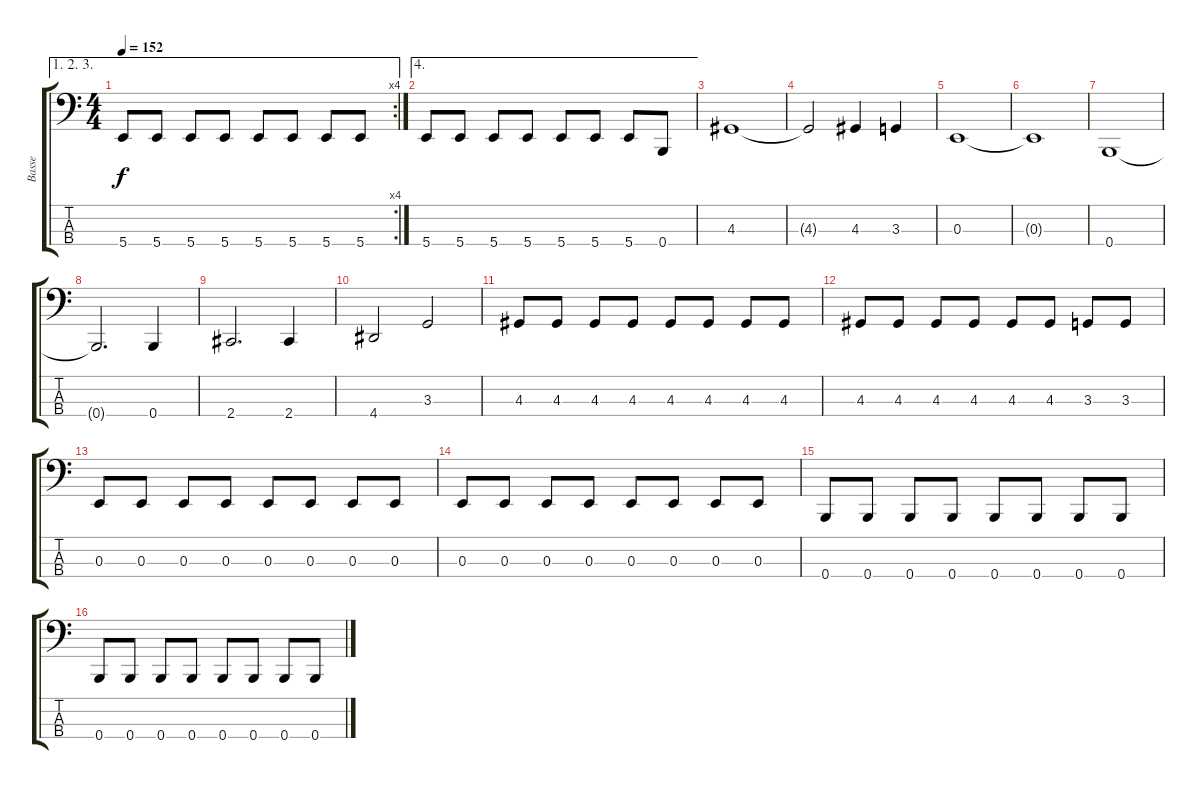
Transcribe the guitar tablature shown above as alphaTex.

\track ("Basse" "Basse") {instrument electricbassfinger}
\staff {score tabs}
\tuning (D2 A1 E1 B0) {hide}
\ae (1 2 3)
\rc 4
\ts (4 4)
\tempo 152
\clef f4
\ks c
5.4.8{dy f} 5.4.8 5.4.8 5.4.8 5.4.8 5.4.8 5.4.8 5.4.8 |
\ae 4
5.4.8 5.4.8 5.4.8 5.4.8 5.4.8 5.4.8 5.4.8 0.4.8 |
4.3.1 |
4.3{t}.2 4.3.4 3.3.4 |
0.3.1 |
0.3{t}.1 |
0.4.1 |
0.4{t}.2{d} 0.4.4 |
2.4.2{d} 2.4.4 |
4.4.2 3.3.2 |
4.3.8 4.3.8 4.3.8 4.3.8 4.3.8 4.3.8 4.3.8 4.3.8 |
4.3.8 4.3.8 4.3.8 4.3.8 4.3.8 4.3.8 3.3.8 3.3.8 |
0.3.8 0.3.8 0.3.8 0.3.8 0.3.8 0.3.8 0.3.8 0.3.8 |
0.3.8 0.3.8 0.3.8 0.3.8 0.3.8 0.3.8 0.3.8 0.3.8 |
0.4.8 0.4.8 0.4.8 0.4.8 0.4.8 0.4.8 0.4.8 0.4.8 |
0.4.8 0.4.8 0.4.8 0.4.8 0.4.8 0.4.8 0.4.8 0.4.8
